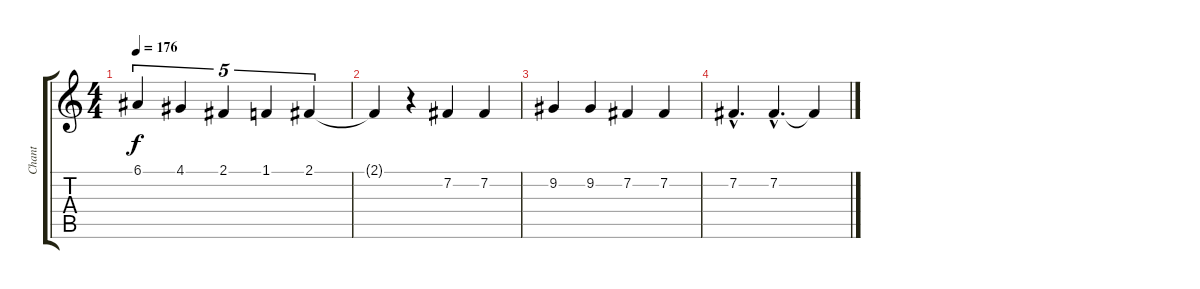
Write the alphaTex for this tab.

\track ("Chant" "Chant") {instrument lead6voice}
\staff {score tabs}
\tuning (E4 B3 G3 D3 A2 E2) {hide}
\ts (4 4)
\tempo 176
\clef g2
\ks c
6.1.4{tu (5 4) dy f} 4.1.4{tu (5 4)} 2.1.4{tu (5 4)} 1.1.4{tu (5 4)} 2.1.4{tu (5 4)} |
2.1{t}.4 r.4 7.2.4 7.2.4 |
9.2.4 9.2.4 7.2.4 7.2.4 |
7.2{hac}.4{d} 7.2{hac}.4{d} 7.2{t}.4
